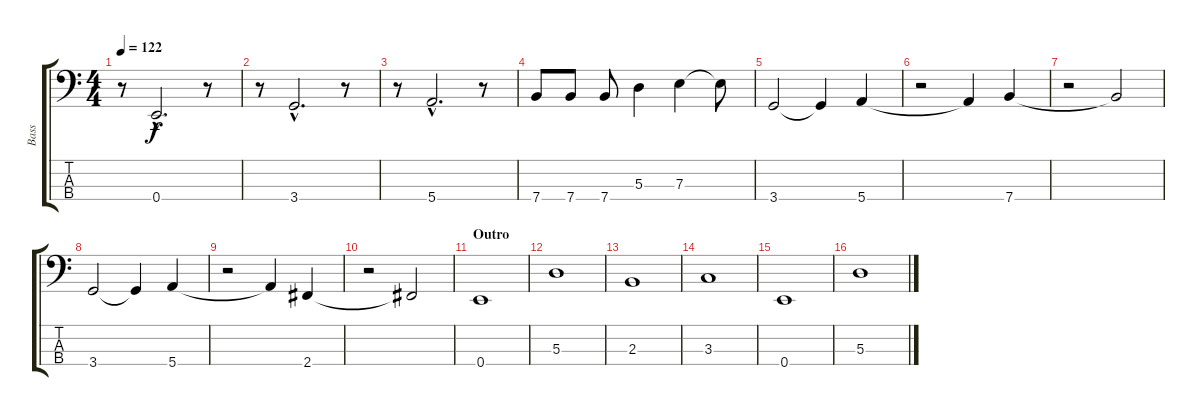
\track ("Bass" "Bass") {instrument electricbasspick}
\staff {score tabs}
\tuning (G2 D2 A1 E1) {hide}
\ts (4 4)
\tempo 122
\clef f4
\ks c
r.8{dy f} 0.4{hac}.2{d} r.8 |
r.8 3.4{hac}.2{d} r.8 |
r.8 5.4{hac}.2{d} r.8 |
7.4.8 7.4.8 7.4.8 5.3.4 7.3.4 7.3{t}.8 |
3.4.2 3.4{t}.4 5.4.4 |
r.2 5.4{t}.4 7.4.4 |
r.2 7.4{t}.2 |
3.4.2 3.4{t}.4 5.4.4 |
r.2 5.4{t}.4 2.4.4 |
r.2 2.4{t}.2 |
\section ("" "Outro")
0.4.1 |
5.3.1 |
2.3.1 |
3.3.1 |
0.4.1 |
5.3.1
